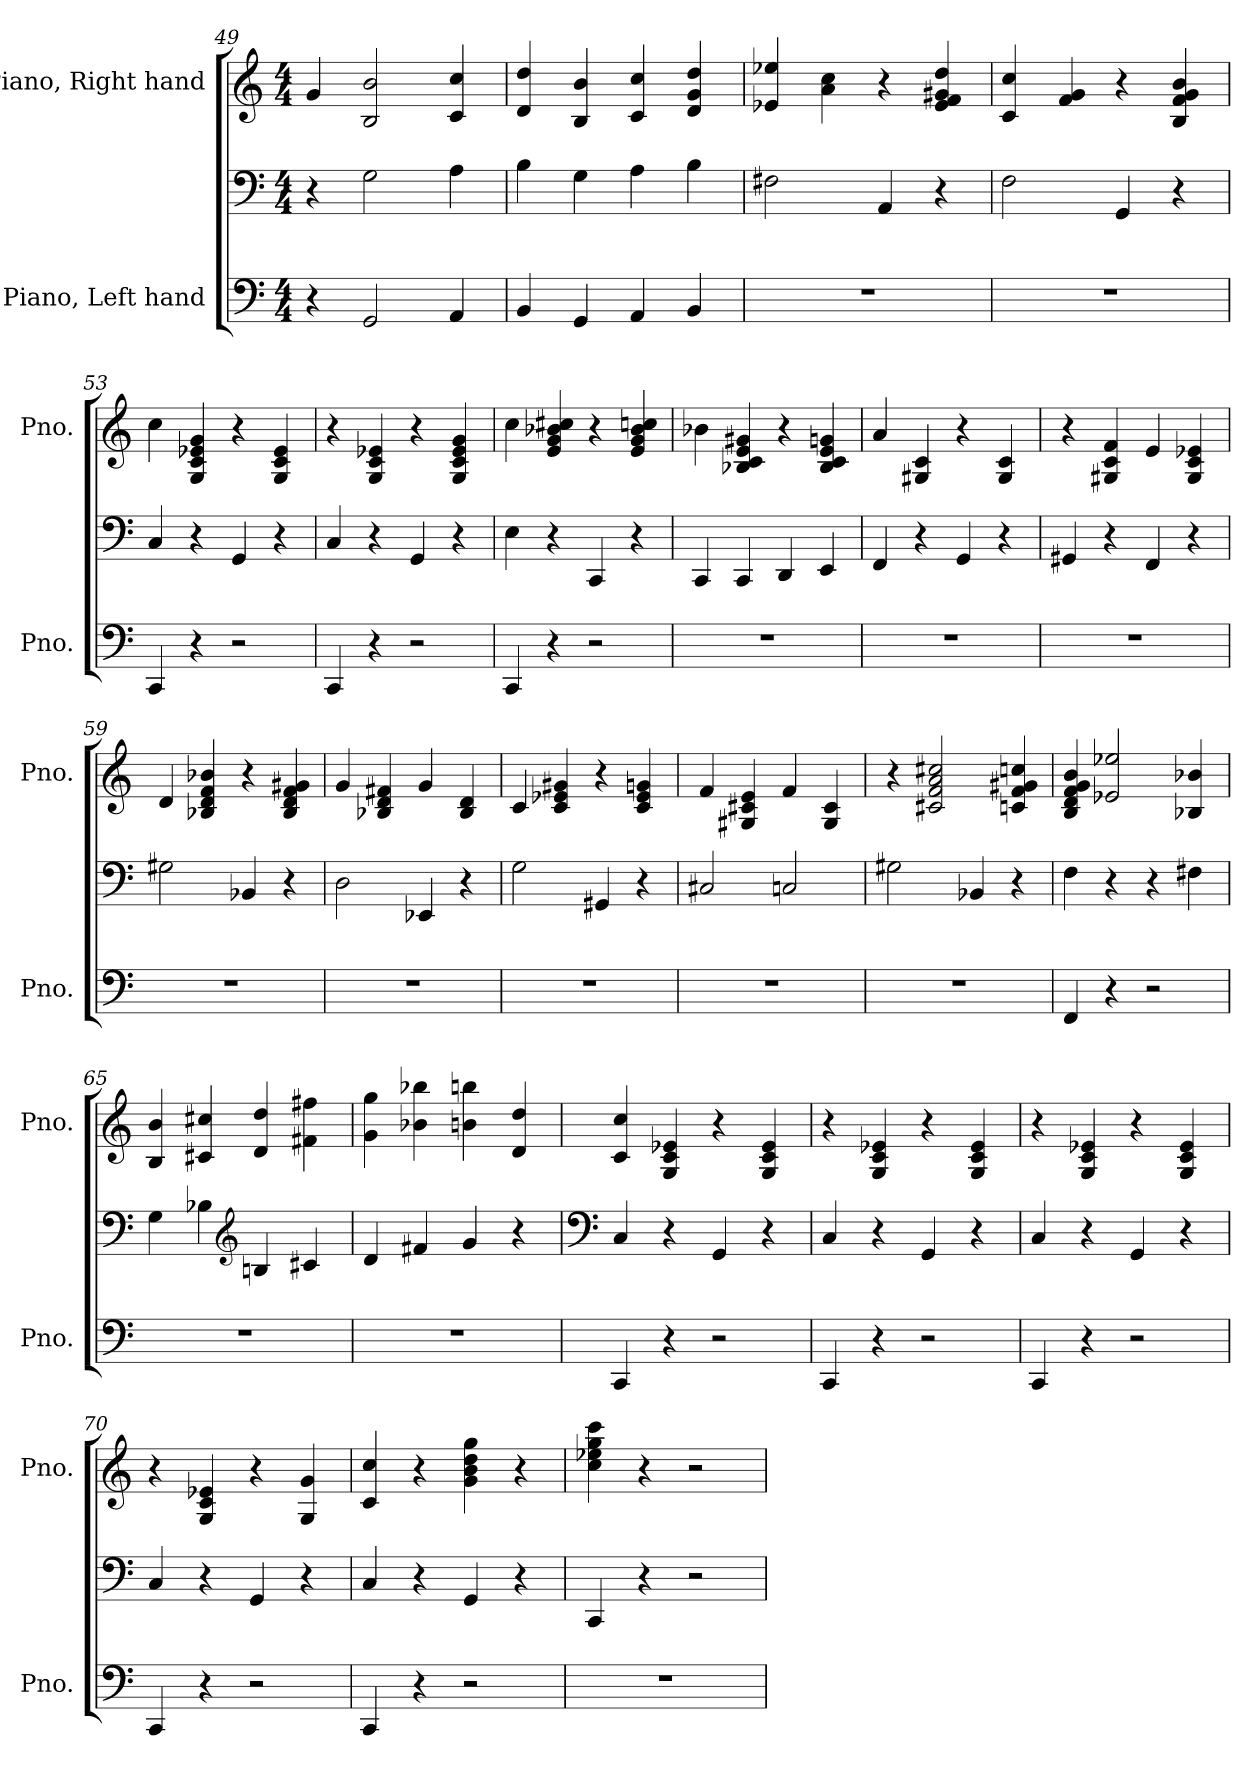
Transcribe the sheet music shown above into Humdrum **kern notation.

**kern	**kern	**kern
*part2	*part2	*part1
*staff3	*staff2	*staff1
*I"Piano, Left hand	*	*I"Piano, Right hand
*I'Pno.	*	*I'Pno.
*clefF4	*clefF4	*clefG2
*k[]	*k[]	*k[]
*M4/4	*M4/4	*M4/4
=49	=49	=49
4r	4r	4g/
2GG/	2G\	2B/ 2b/
4AA/	4A\	4c/ 4cc/
=50	=50	=50
4BB/	4B\	4d/ 4dd/
4GG/	4G\	4B/ 4b/
4AA/	4A\	4c/ 4cc/
4BB/	4B\	4d/ 4g/ 4dd/
=51	=51	=51
1r	2F#X\	4e-X/ 4ee-X/
.	.	4a\ 4cc\
.	4AA/	4r
.	4r	4e-/ 4f/ 4g#X/ 4dd/
=52	=52	=52
1r	2F\	4c/ 4cc/
.	.	4f/ 4g/
.	4GG/	4r
.	4r	4B/ 4f/ 4g/ 4b/
=53	=53	=53
4CC/	4C/	4cc\
4r	4r	4G/ 4c/ 4e-X/ 4g/
2r	4GG/	4r
.	4r	4G/ 4c/ 4e-/
=54	=54	=54
4CC/	4C/	4r
4r	4r	4G/ 4c/ 4e-X/
2r	4GG/	4r
.	4r	4G/ 4c/ 4e-/ 4g/
!!LO:LB:g=z
=55	=55	=55
4CC/	4E\	4cc\
4r	4r	4e/ 4g/ 4b-X/ 4cc#X/
2r	4CC/	4r
.	4r	4e/ 4g/ 4b-/ 4ccn/
=56	=56	=56
1r	4CC/	4b-X\
.	4CC/	4B-X/ 4c/ 4e/ 4g#X/
.	4DD/	4r
.	4EE/	4B-/ 4c/ 4e/ 4gn/
=57	=57	=57
1r	4FF/	4a/
.	4r	4G#X/ 4c/
.	4GG/	4r
.	4r	4G#/ 4c/
=58	=58	=58
1r	4GG#X/	4r
.	4r	4G#X/ 4c/ 4f/
.	4FF/	4e/
.	4r	4G#/ 4c/ 4e-X/
=59	=59	=59
1r	2G#X\	4d/
.	.	4B-X/ 4d/ 4f/ 4b-X/
.	4BB-X/	4r
.	4r	4B-/ 4d/ 4f/ 4g#X/
=60	=60	=60
1r	2D\	4g/
.	.	4B-X/ 4d/ 4f#X/
.	4EE-X/	4g/
.	4r	4B-/ 4d/
!!LO:LB:g=z
=61	=61	=61
1r	2G\	4c/
.	.	4c/ 4e-X/ 4g#X/
.	4GG#X/	4r
.	4r	4c/ 4e-/ 4gn/
=62	=62	=62
1r	2C#X/	4f/
.	.	4G#X/ 4c#X/ 4e/
.	2Cn/	4f/
.	.	4G#/ 4c#/
=63	=63	=63
1r	2G#X\	4r
.	.	2c#X/ 2f/ 2a/ 2cc#X/
.	4BB-X/	.
.	4r	4cn/ 4f/ 4g#X/ 4ccn/
=64	=64	=64
4FF/	4F\	4B/ 4d/ 4f/ 4g/ 4b/
4r	4r	2e-X/ 2ee-X/
2r	4r	.
.	4F#X\	4B-X/ 4b-X/
=65	=65	=65
1r	4G\	4B/ 4b/
.	4B-X\	4c#X/ 4cc#X/
*	*clefG2	*
.	4Bn/	4d/ 4dd/
.	4c#X/	4f#X\ 4ff#X\
=66	=66	=66
1r	4d/	4g\ 4gg\
.	4f#X/	4b-X\ 4bb-X\
.	4g/	4bn\ 4bbn\
.	4r	4d/ 4dd/
!!LO:LB:g=z
=67	=67	=67
*	*clefF4	*
4CC/	4C/	4c/ 4cc/
4r	4r	4G/ 4c/ 4e-X/
2r	4GG/	4r
.	4r	4G/ 4c/ 4e-/
=68	=68	=68
4CC/	4C/	4r
4r	4r	4G/ 4c/ 4e-X/
2r	4GG/	4r
.	4r	4G/ 4c/ 4e-/
=69	=69	=69
4CC/	4C/	4r
4r	4r	4G/ 4c/ 4e-X/
2r	4GG/	4r
.	4r	4G/ 4c/ 4e-/
=70	=70	=70
4CC/	4C/	4r
4r	4r	4G/ 4c/ 4e-X/
2r	4GG/	4r
.	4r	4G/ 4g/
=71	=71	=71
4CC/	4C/	4c/ 4cc/
4r	4r	4r
2r	4GG/	4g\ 4b\ 4dd\ 4gg\
.	4r	4r
=72	=72	=72
1r	4CC/	4cc\ 4ee-X\ 4gg\ 4ccc\
.	4r	4r
.	2r	2r
=	=	=
*-	*-	*-
